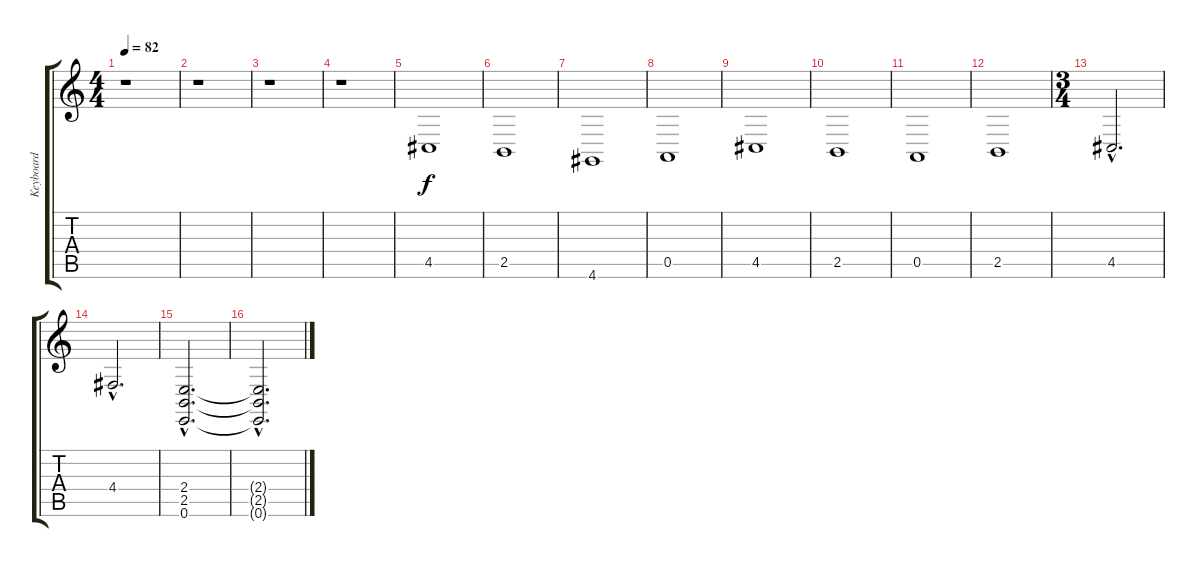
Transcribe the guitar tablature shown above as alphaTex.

\track ("Keyboard" "Keyboard") {instrument pad7halo}
\staff {score tabs}
\tuning (E4 B3 G3 D3 A2 E2) {hide}
\ts (4 4)
\tempo 82
\clef g2
\ks c
r.1{dy f} |
r.1 |
r.1 |
r.1 |
4.5.1{volume 8} |
2.5.1 |
4.6.1 |
0.5.1 |
4.5.1 |
2.5.1 |
0.5.1 |
2.5.1 |
\ts (3 4)
4.5{hac}.2{d} |
4.4{hac}.2{d} |
(2.4{hac} 2.5{hac} 0.6{hac}).2{d volume 5} |
(2.4{hac t} 2.5{hac t} 0.6{hac t}).2{d}
